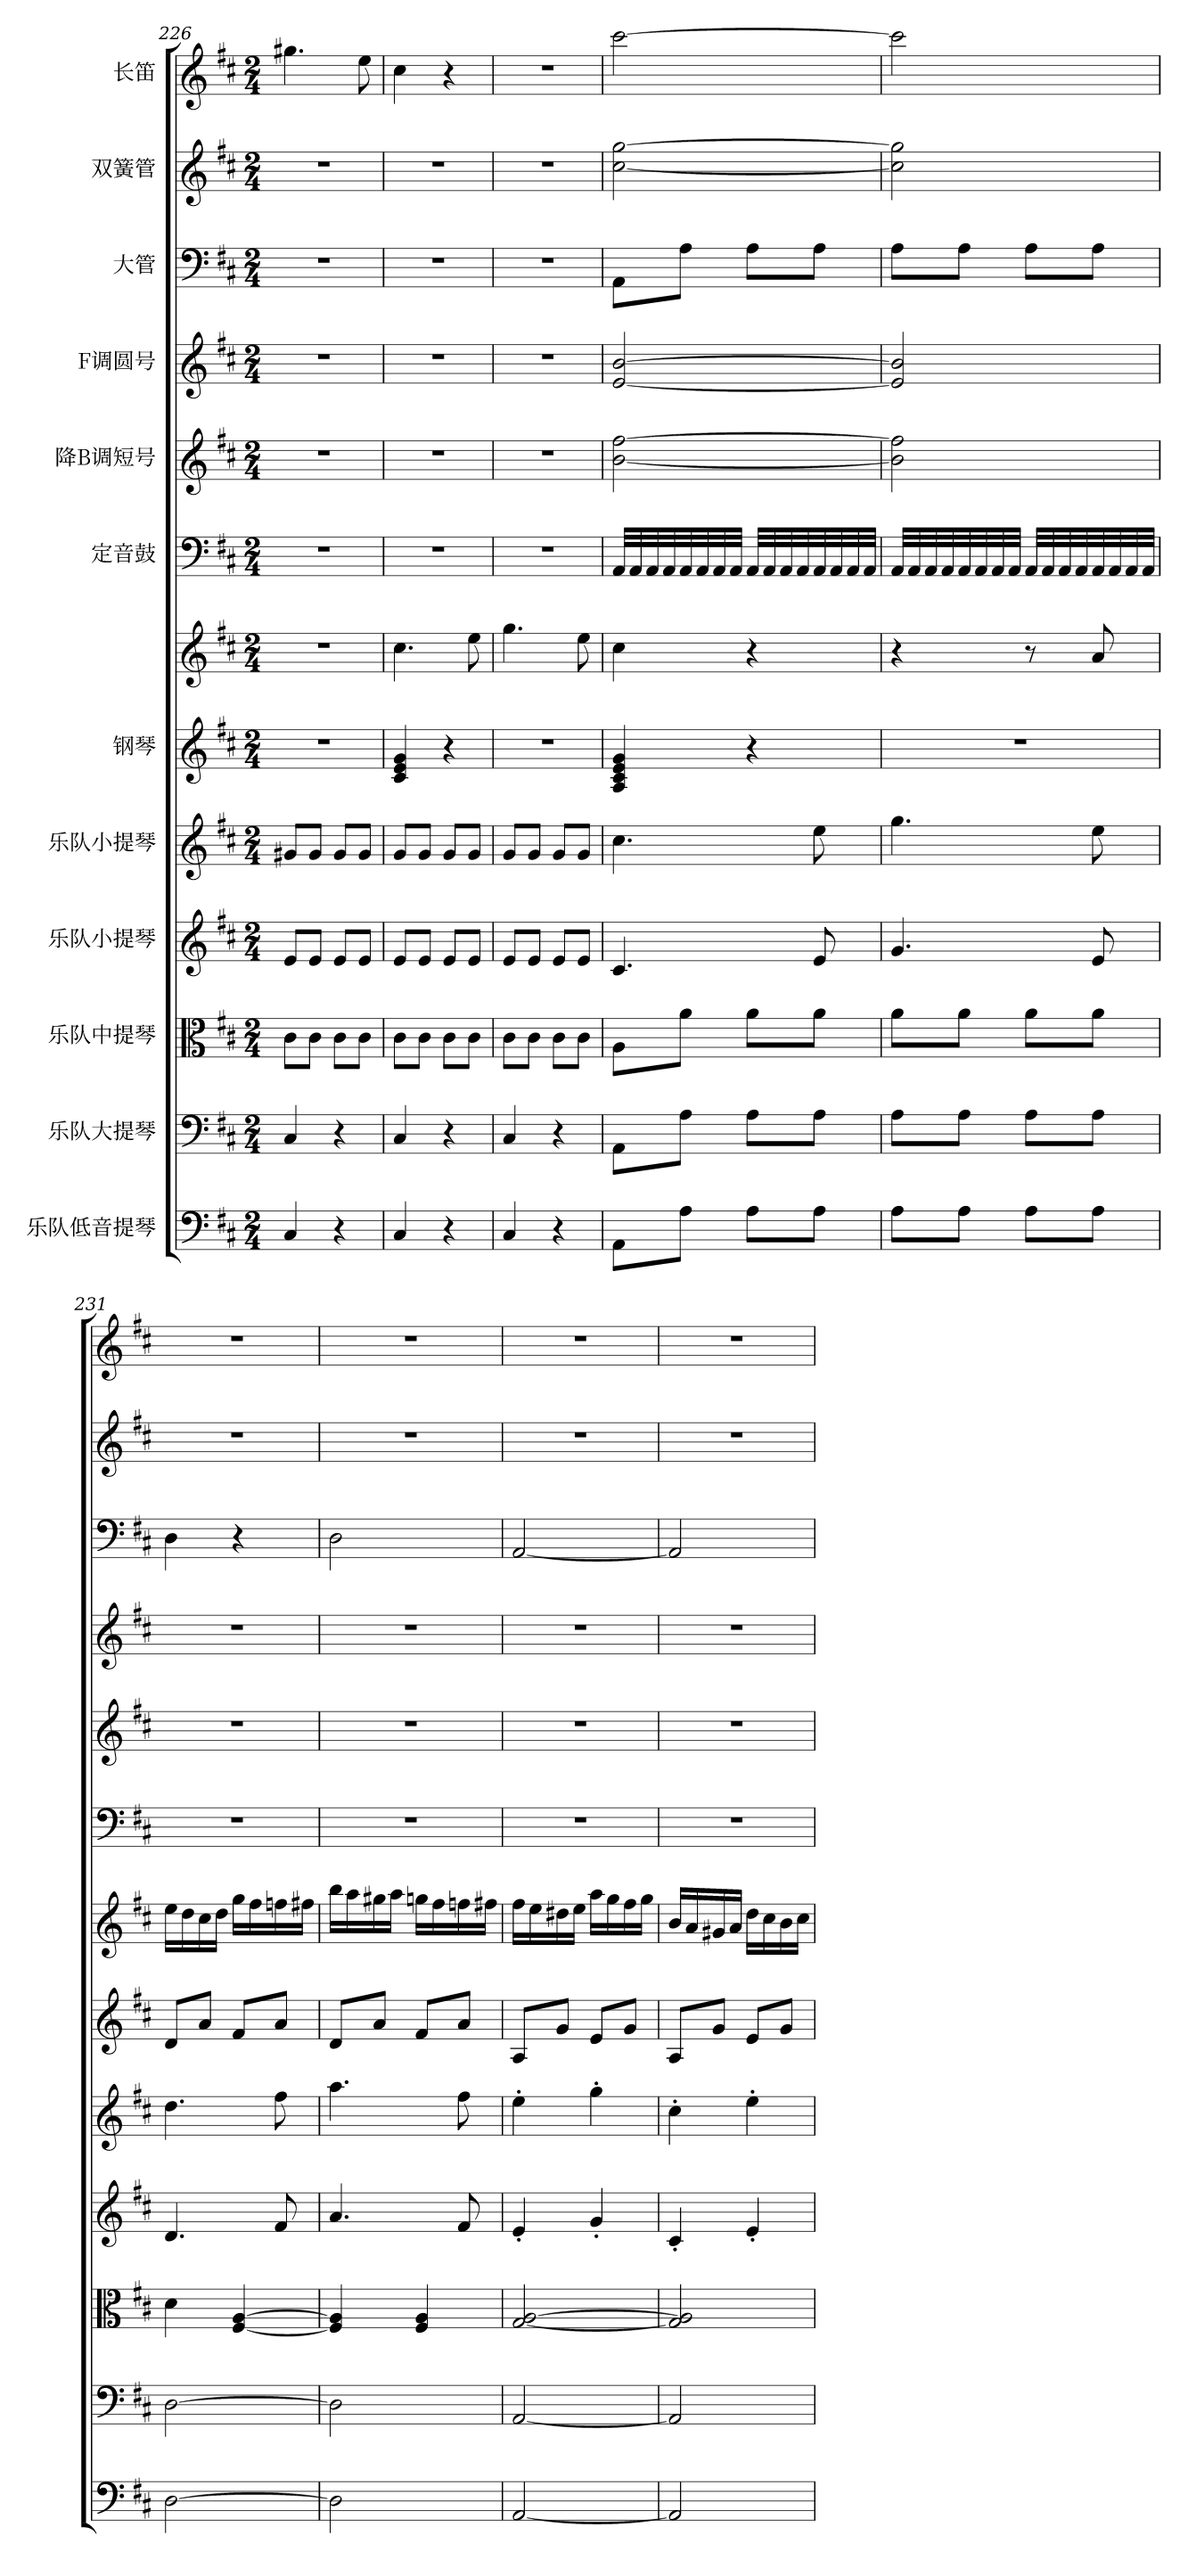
**kern	**kern	**kern	**kern	**kern	**kern	**kern	**kern	**kern	**kern	**kern	**kern	**kern
*part12	*part11	*part10	*part9	*part8	*part7	*part7	*part6	*part5	*part4	*part3	*part2	*part1
*staff13	*staff12	*staff11	*staff10	*staff9	*staff8	*staff7	*staff6	*staff5	*staff4	*staff3	*staff2	*staff1
*I"乐队低音提琴	*I"乐队大提琴	*I"乐队中提琴	*I"乐队小提琴	*I"乐队小提琴	*I"钢琴	*	*I"定音鼓	*I"降B调短号	*I"F调圆号	*I"大管	*I"双簧管	*I"长笛
*clefF4	*clefF4	*clefC3	*clefG2	*clefG2	*clefG2	*clefG2	*clefF4	*clefG2	*clefG2	*clefF4	*clefG2	*clefG2
*ITrd7c12	*	*	*	*	*	*	*	*ITrd1c2	*ITrd4c7	*	*	*
*k[f#c#]	*k[f#c#]	*k[f#c#]	*k[f#c#]	*k[f#c#]	*k[f#c#]	*k[f#c#]	*k[f#c#]	*k[]	*k[f#]	*k[f#c#]	*k[f#c#]	*k[f#c#]
*M2/4	*M2/4	*M2/4	*M2/4	*M2/4	*M2/4	*M2/4	*M2/4	*M2/4	*M2/4	*M2/4	*M2/4	*M2/4
=226	=226	=226	=226	=226	=226	=226	=226	=226	=226	=226	=226	=226
4CC#/	4C#/	8c#\L	8e/L	8g#X/L	2r	2r	2r	2r	2r	2r	2r	4.gg#X\
.	.	8c#\J	8e/J	8g#/J	.	.	.	.	.	.	.	.
4r	4r	8c#\L	8e/L	8g#/L	.	.	.	.	.	.	.	.
.	.	8c#\J	8e/J	8g#/J	.	.	.	.	.	.	.	8ee\
=227	=227	=227	=227	=227	=227	=227	=227	=227	=227	=227	=227	=227
4CC#/	4C#/	8c#\L	8e/L	8g/L	4c#/ 4e/ 4g/	4.cc#\	2r	2r	2r	2r	2r	4cc#\
.	.	8c#\J	8e/J	8g/J	.	.	.	.	.	.	.	.
4r	4r	8c#\L	8e/L	8g/L	4r	.	.	.	.	.	.	4r
.	.	8c#\J	8e/J	8g/J	.	8ee\	.	.	.	.	.	.
=228	=228	=228	=228	=228	=228	=228	=228	=228	=228	=228	=228	=228
4CC#/	4C#/	8c#\L	8e/L	8g/L	2r	4.gg\	2r	2r	2r	2r	2r	2r
.	.	8c#\J	8e/J	8g/J	.	.	.	.	.	.	.	.
4r	4r	8c#\L	8e/L	8g/L	.	.	.	.	.	.	.	.
.	.	8c#\J	8e/J	8g/J	.	8ee\	.	.	.	.	.	.
=229	=229	=229	=229	=229	=229	=229	=229	=229	=229	=229	=229	=229
8AAA\L	8AA\L	8A\L	4.c#/	4.cc#\	4A/ 4c#/ 4e/ 4g/	4cc#\	32AA/LLL	[2a\ [2ee\	[2A/ [2e/	8AA\L	[2cc#\ [2gg\	[2ccc#\
.	.	.	.	.	.	.	32AA/	.	.	.	.	.
.	.	.	.	.	.	.	32AA/	.	.	.	.	.
.	.	.	.	.	.	.	32AA/	.	.	.	.	.
8AA\J	8A\J	8a\J	.	.	.	.	32AA/	.	.	8A\J	.	.
.	.	.	.	.	.	.	32AA/	.	.	.	.	.
.	.	.	.	.	.	.	32AA/	.	.	.	.	.
.	.	.	.	.	.	.	32AA/JJJ	.	.	.	.	.
8AA\L	8A\L	8a\L	.	.	4r	4r	32AA/LLL	.	.	8A\L	.	.
.	.	.	.	.	.	.	32AA/	.	.	.	.	.
.	.	.	.	.	.	.	32AA/	.	.	.	.	.
.	.	.	.	.	.	.	32AA/	.	.	.	.	.
8AA\J	8A\J	8a\J	8e/	8ee\	.	.	32AA/	.	.	8A\J	.	.
.	.	.	.	.	.	.	32AA/	.	.	.	.	.
.	.	.	.	.	.	.	32AA/	.	.	.	.	.
.	.	.	.	.	.	.	32AA/JJJ	.	.	.	.	.
!!LO:PB:g=z
=230	=230	=230	=230	=230	=230	=230	=230	=230	=230	=230	=230	=230
8AA\L	8A\L	8a\L	4.g/	4.gg\	2r	4r	32AA/LLL	2a\] 2ee\]	2A/] 2e/]	8A\L	2cc#\] 2gg\]	2ccc#\]
.	.	.	.	.	.	.	32AA/	.	.	.	.	.
.	.	.	.	.	.	.	32AA/	.	.	.	.	.
.	.	.	.	.	.	.	32AA/	.	.	.	.	.
8AA\J	8A\J	8a\J	.	.	.	.	32AA/	.	.	8A\J	.	.
.	.	.	.	.	.	.	32AA/	.	.	.	.	.
.	.	.	.	.	.	.	32AA/	.	.	.	.	.
.	.	.	.	.	.	.	32AA/JJJ	.	.	.	.	.
8AA\L	8A\L	8a\L	.	.	.	8r	32AA/LLL	.	.	8A\L	.	.
.	.	.	.	.	.	.	32AA/	.	.	.	.	.
.	.	.	.	.	.	.	32AA/	.	.	.	.	.
.	.	.	.	.	.	.	32AA/	.	.	.	.	.
8AA\J	8A\J	8a\J	8e/	8ee\	.	8a/	32AA/	.	.	8A\J	.	.
.	.	.	.	.	.	.	32AA/	.	.	.	.	.
.	.	.	.	.	.	.	32AA/	.	.	.	.	.
.	.	.	.	.	.	.	32AA/JJJ	.	.	.	.	.
=231	=231	=231	=231	=231	=231	=231	=231	=231	=231	=231	=231	=231
[2DD\	[2D\	4d\	4.d/	4.dd\	8d/L	16ee\LL	2r	2r	2r	4D\	2r	2r
.	.	.	.	.	.	16dd\	.	.	.	.	.	.
.	.	.	.	.	8a/J	16cc#\	.	.	.	.	.	.
.	.	.	.	.	.	16dd\JJ	.	.	.	.	.	.
.	.	[4F#/ [4A/	.	.	8f#/L	16gg\LL	.	.	.	4r	.	.
.	.	.	.	.	.	16ff#\	.	.	.	.	.	.
.	.	.	8f#/	8ff#\	8a/J	16ffn\	.	.	.	.	.	.
.	.	.	.	.	.	16ff#X\JJ	.	.	.	.	.	.
=232	=232	=232	=232	=232	=232	=232	=232	=232	=232	=232	=232	=232
2DD\]	2D\]	4F#/] 4A/]	4.a/	4.aa\	8d/L	16bb\LL	2r	2r	2r	2D\	2r	2r
.	.	.	.	.	.	16aa\	.	.	.	.	.	.
.	.	.	.	.	8a/J	16gg#X\	.	.	.	.	.	.
.	.	.	.	.	.	16aa\JJ	.	.	.	.	.	.
.	.	4F#/ 4A/	.	.	8f#/L	16ggn\LL	.	.	.	.	.	.
.	.	.	.	.	.	16ff#\	.	.	.	.	.	.
.	.	.	8f#/	8ff#\	8a/J	16ffn\	.	.	.	.	.	.
.	.	.	.	.	.	16ff#X\JJ	.	.	.	.	.	.
!!LO:PB:g=z
=233	=233	=233	=233	=233	=233	=233	=233	=233	=233	=233	=233	=233
[2AAA/	[2AA/	[2G/ [2A/	4e'/	4ee'\	8A/L	16ff#\LL	2r	2r	2r	[2AA/	2r	2r
.	.	.	.	.	.	16ee\	.	.	.	.	.	.
.	.	.	.	.	8g/J	16dd#X\	.	.	.	.	.	.
.	.	.	.	.	.	16ee\JJ	.	.	.	.	.	.
.	.	.	4g'/	4gg'\	8e/L	16aa\LL	.	.	.	.	.	.
.	.	.	.	.	.	16gg\	.	.	.	.	.	.
.	.	.	.	.	8g/J	16ff#\	.	.	.	.	.	.
.	.	.	.	.	.	16gg\JJ	.	.	.	.	.	.
=234	=234	=234	=234	=234	=234	=234	=234	=234	=234	=234	=234	=234
2AAA/]	2AA/]	2G/] 2A/]	4c#'/	4cc#'\	8A/L	16b/LL	2r	2r	2r	2AA/]	2r	2r
.	.	.	.	.	.	16a/	.	.	.	.	.	.
.	.	.	.	.	8g/J	16g#X/	.	.	.	.	.	.
.	.	.	.	.	.	16a/JJ	.	.	.	.	.	.
.	.	.	4e'/	4ee'\	8e/L	16dd\LL	.	.	.	.	.	.
.	.	.	.	.	.	16cc#\	.	.	.	.	.	.
.	.	.	.	.	8g/J	16b\	.	.	.	.	.	.
.	.	.	.	.	.	16cc#\JJ	.	.	.	.	.	.
=	=	=	=	=	=	=	=	=	=	=	=	=
*-	*-	*-	*-	*-	*-	*-	*-	*-	*-	*-	*-	*-
